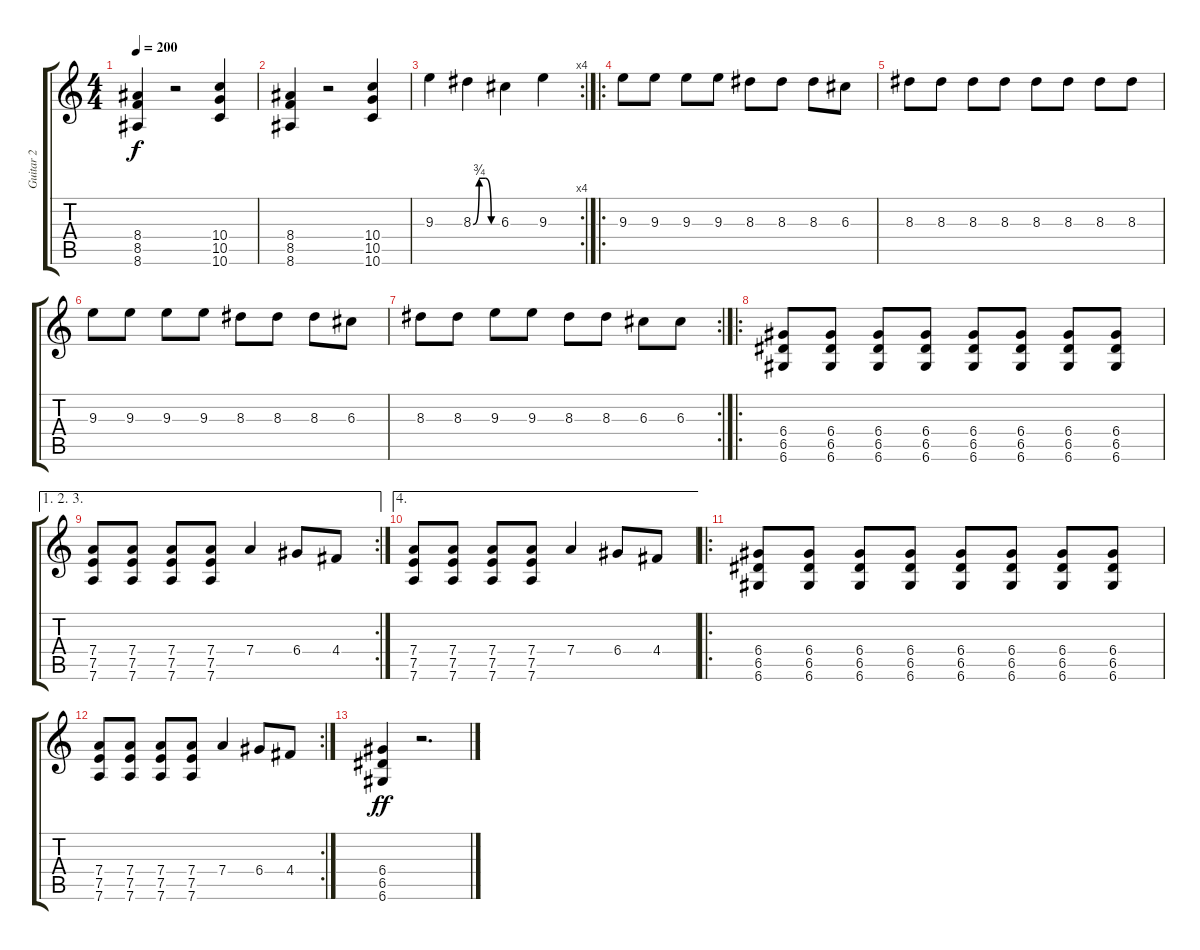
\track ("Guitar 2" "Guitar 2") {instrument distortionguitar}
\staff {score tabs}
\tuning (E4 B3 G3 D3 A2 D2) {hide}
\ts (4 4)
\tempo 200
\clef g2
\ks c
(8.4 8.5 8.6).4{dy f} r.2 (10.4 10.5 10.6).4 |
(8.4 8.5 8.6).4 r.2 (10.4 10.5 10.6).4 |
\rc 4
9.3.4 8.3{be (custom 0 0 15 3 30 3 45 0 60 0)}.4 6.3.4 9.3.4 |
\ro
9.3.8 9.3.8 9.3.8 9.3.8 8.3.8 8.3.8 8.3.8 6.3.8 |
8.3.8 8.3.8 8.3.8 8.3.8 8.3.8 8.3.8 8.3.8 8.3.8 |
9.3.8 9.3.8 9.3.8 9.3.8 8.3.8 8.3.8 8.3.8 6.3.8 |
\rc 2
8.3.8 8.3.8 9.3.8 9.3.8 8.3.8 8.3.8 6.3.8 6.3.8 |
\ro
(6.4 6.5 6.6).8 (6.4 6.5 6.6).8 (6.4 6.5 6.6).8 (6.4 6.5 6.6).8 (6.4 6.5 6.6).8 (6.4 6.5 6.6).8 (6.4 6.5 6.6).8 (6.4 6.5 6.6).8 |
\ae (1 2 3)
\rc 2
(7.4 7.5 7.6).8 (7.4 7.5 7.6).8 (7.4 7.5 7.6).8 (7.4 7.5 7.6).8 7.4.4 6.4.8 4.4.8 |
\ae 4
(7.4 7.5 7.6).8 (7.4 7.5 7.6).8 (7.4 7.5 7.6).8 (7.4 7.5 7.6).8 7.4.4 6.4.8 4.4.8 |
\ro
(6.4 6.5 6.6).8 (6.4 6.5 6.6).8 (6.4 6.5 6.6).8 (6.4 6.5 6.6).8 (6.4 6.5 6.6).8 (6.4 6.5 6.6).8 (6.4 6.5 6.6).8 (6.4 6.5 6.6).8 |
\rc 2
(7.4 7.5 7.6).8 (7.4 7.5 7.6).8 (7.4 7.5 7.6).8 (7.4 7.5 7.6).8 7.4.4 6.4.8 4.4.8 |
(6.4 6.5 6.6).4{dy ff} r.2{d}
